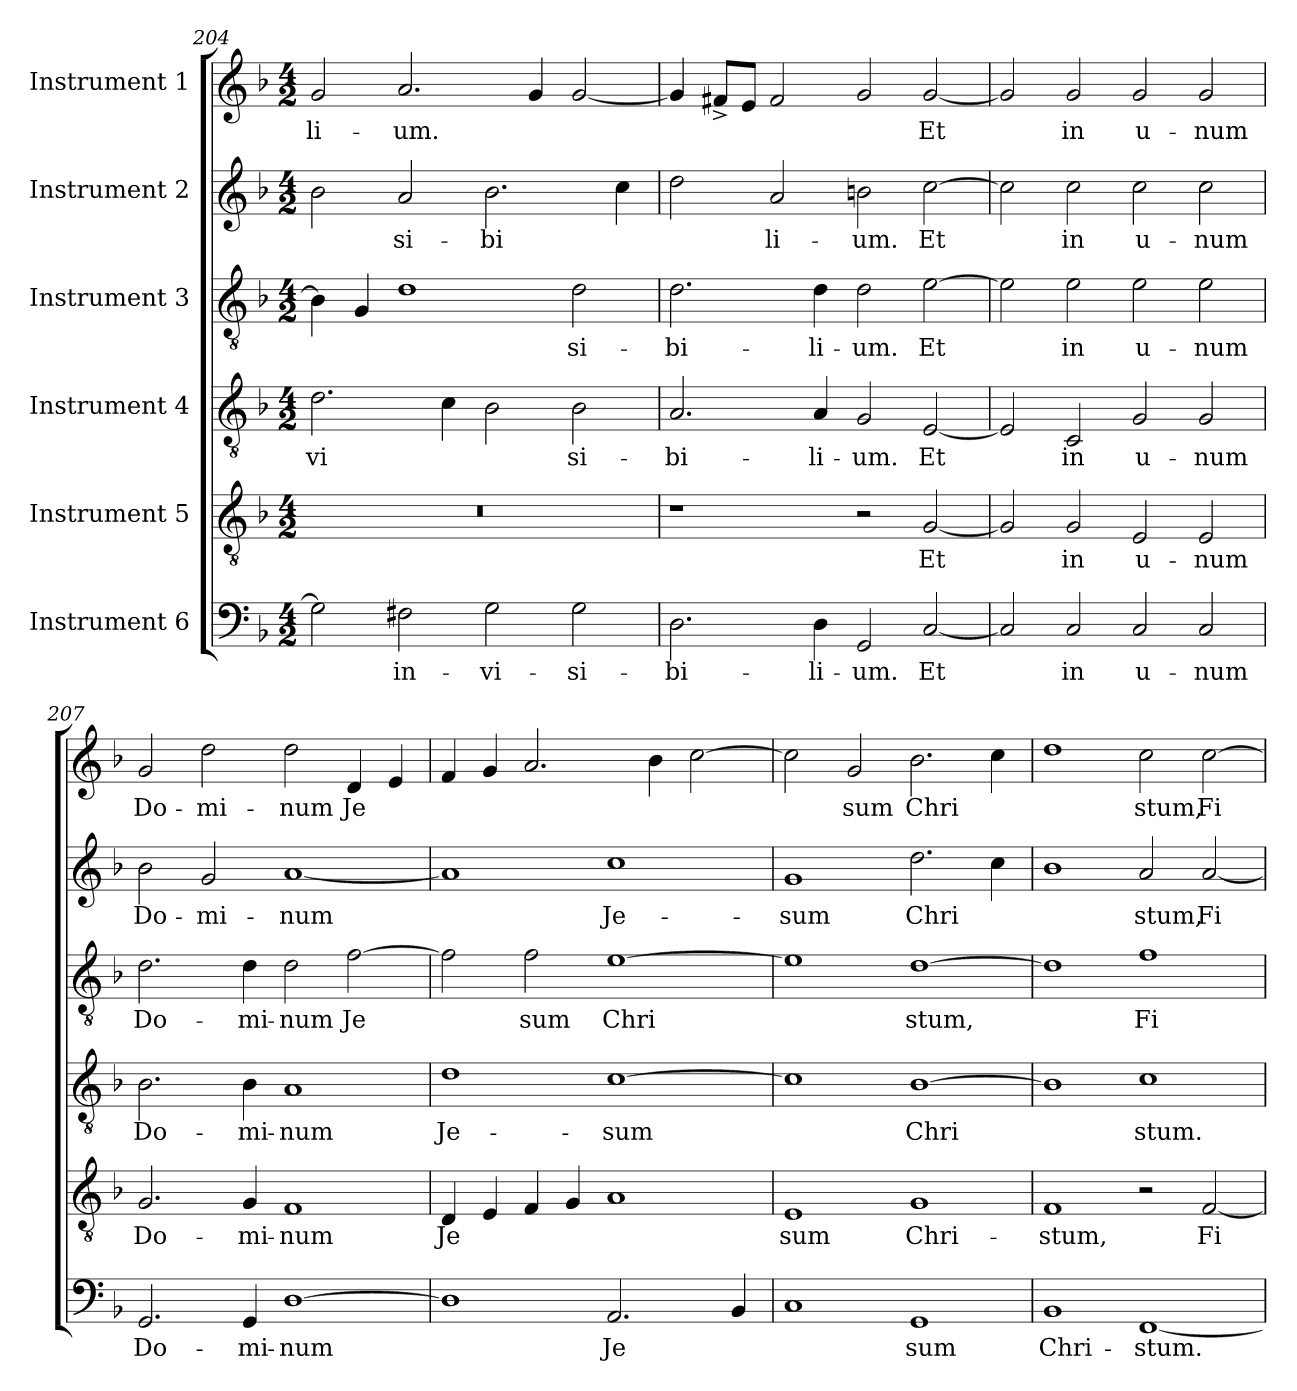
**kern	**text	**kern	**text	**kern	**text	**kern	**text	**kern	**text	**kern	**text
*part6	*part6	*part5	*part5	*part4	*part4	*part3	*part3	*part2	*part2	*part1	*part1
*staff6	*staff6	*staff5	*staff5	*staff4	*staff4	*staff3	*staff3	*staff2	*staff2	*staff1	*staff1
*I"Instrument 6	*	*I"Instrument 5	*	*I"Instrument 4	*	*I"Instrument 3	*	*I"Instrument 2	*	*I"Instrument 1	*
*clefF4	*	*clefGv2	*	*clefGv2	*	*clefGv2	*	*clefG2	*	*clefG2	*
*k[b-]	*	*k[b-]	*	*k[b-]	*	*k[b-]	*	*k[b-]	*	*k[b-]	*
*F:	*	*F:	*	*F:	*	*F:	*	*F:	*	*F:	*
*M4/2	*	*M4/2	*	*M4/2	*	*M4/2	*	*M4/2	*	*M4/2	*
=204	=204	=204	=204	=204	=204	=204	=204	=204	=204	=204	=204
!	!LO:LY:b:cj	!	!	!	!LO:LY:b:cj	!	!LO:LY:b:cj	!	!LO:LY:b:cj	!	!LO:LY:b:cj
2G\]	.	0r	.	2.d\	-vi-	4B-\]	--	2b-\	--	2g/	-li-
!	!	!	!	!	!	!	!LO:LY:b:cj	!	!	!	!
.	.	.	.	.	.	4G/	--	.	.	.	.
!	!LO:LY:b:cj	!	!	!	!	!	!LO:LY:b:cj	!	!LO:LY:b:cj	!	!LO:LY:b:cj
2F#X\	in-	.	.	.	.	1d	--	2a/	-si-	2.a/	-um.
!	!	!	!	!	!LO:LY:b:cj	!	!	!	!	!	!
.	.	.	.	4c\	--	.	.	.	.	.	.
!	!LO:LY:b:cj	!	!	!	!LO:LY:b:cj	!	!	!	!LO:LY:b:cj	!	!
2G\	-vi-	.	.	2B-\	--	.	.	2.b-\	-bi-	.	.
!	!	!	!	!	!	!	!	!	!	!	!LO:LY:b:cj
.	.	.	.	.	.	.	.	.	.	4g/	.
!	!LO:LY:b:cj	!	!	!	!LO:LY:b:cj	!	!LO:LY:b:cj	!	!	!	!LO:LY:b:cj
2G\	-si-	.	.	2B-\	-si-	2d\	-si-	.	.	[<2g/	.
!	!	!	!	!	!	!	!	!	!LO:LY:b:cj	!	!
.	.	.	.	.	.	.	.	4cc\	--	.	.
=205	=205	=205	=205	=205	=205	=205	=205	=205	=205	=205	=205
!	!LO:LY:b:cj	!	!	!	!LO:LY:b:cj	!	!LO:LY:b:cj	!	!LO:LY:b:cj	!	!LO:LY:b:cj
2.D\	-bi-	1r	.	2.A/	-bi-	2.d\	-bi-	2dd\	--	4g/]	.
!	!	!	!	!	!	!	!	!	!	!	!LO:LY:b:cj
.	.	.	.	.	.	.	.	.	.	8f#X^>/L	.
!	!	!	!	!	!	!	!	!	!	!	!LO:LY:b:cj
.	.	.	.	.	.	.	.	.	.	8e/J	.
!	!	!	!	!	!	!	!	!	!LO:LY:b:cj	!	!LO:LY:b:cj
.	.	.	.	.	.	.	.	2a/	-li-	2f#/	.
!	!LO:LY:b:cj	!	!	!	!LO:LY:b:cj	!	!LO:LY:b:cj	!	!	!	!
4D\	-li-	.	.	4A/	-li-	4d\	-li-	.	.	.	.
!	!LO:LY:b:cj	!	!	!	!LO:LY:b:cj	!	!LO:LY:b:cj	!	!LO:LY:b:cj	!	!LO:LY:b:cj
2GG/	-um.	2r	.	2G/	-um.	2d\	-um.	2b\	-um.	2g/	.
!	!LO:LY:b:cj	!	!LO:LY:b:cj	!	!LO:LY:b:cj	!	!LO:LY:b:cj	!	!LO:LY:b:cj	!	!LO:LY:b:cj
[<2C/	Et	[<2G/	Et	[<2E/	Et	[>2e\	Et	[>2cc\	Et	[<2g/	Et
=206	=206	=206	=206	=206	=206	=206	=206	=206	=206	=206	=206
!	!LO:LY:b:cj	!	!LO:LY:b:cj	!	!LO:LY:b:cj	!	!LO:LY:b:cj	!	!LO:LY:b:cj	!	!LO:LY:b:cj
2C/]	.	2G/]	.	2E/]	.	2e\]	.	2cc\]	.	2g/]	.
!	!LO:LY:b:cj	!	!LO:LY:b:cj	!	!LO:LY:b:cj	!	!LO:LY:b:cj	!	!LO:LY:b:cj	!	!LO:LY:b:cj
2C/	in	2G/	in	2C/	in	2e\	in	2cc\	in	2g/	in
!	!LO:LY:b:cj	!	!LO:LY:b:cj	!	!LO:LY:b:cj	!	!LO:LY:b:cj	!	!LO:LY:b:cj	!	!LO:LY:b:cj
2C/	u-	2E/	u-	2G/	u-	2e\	u-	2cc\	u-	2g/	u-
!	!LO:LY:b:cj	!	!LO:LY:b:cj	!	!LO:LY:b:cj	!	!LO:LY:b:cj	!	!LO:LY:b:cj	!	!LO:LY:b:cj
2C/	-num	2E/	-num	2G/	-num	2e\	-num	2cc\	-num	2g/	-num
=207	=207	=207	=207	=207	=207	=207	=207	=207	=207	=207	=207
!	!LO:LY:b:cj	!	!LO:LY:b:cj	!	!LO:LY:b:cj	!	!LO:LY:b:cj	!	!LO:LY:b:cj	!	!LO:LY:b:cj
2.GG/	Do-	2.G/	Do-	2.B-\	Do-	2.d\	Do-	2b-\	Do-	2g/	Do-
!	!	!	!	!	!	!	!	!	!LO:LY:b:cj	!	!LO:LY:b:cj
.	.	.	.	.	.	.	.	2g/	-mi-	2dd\	-mi-
!	!LO:LY:b:cj	!	!LO:LY:b:cj	!	!LO:LY:b:cj	!	!LO:LY:b:cj	!	!	!	!
4GG/	-mi-	4G/	-mi-	4B-\	-mi-	4d\	-mi-	.	.	.	.
!	!LO:LY:b:cj	!	!LO:LY:b:cj	!	!LO:LY:b:cj	!	!LO:LY:b:cj	!	!LO:LY:b:cj	!	!LO:LY:b:cj
[>1D	-num	1F	-num	1A	-num	2d\	-num	[<1a	-num	2dd\	-num
!	!	!	!	!	!	!	!LO:LY:b:cj	!	!	!	!LO:LY:b:cj
.	.	.	.	.	.	[>2f\	Je-	.	.	4d/	Je-
!	!	!	!	!	!	!	!	!	!	!	!LO:LY:b:cj
.	.	.	.	.	.	.	.	.	.	4e/	--
=208	=208	=208	=208	=208	=208	=208	=208	=208	=208	=208	=208
!	!LO:LY:b:cj	!	!LO:LY:b:cj	!	!LO:LY:b:cj	!	!LO:LY:b:cj	!	!LO:LY:b:cj	!	!LO:LY:b:cj
1D]	.	4D/	Je-	1d	Je-	2f\]	--	1a]	.	4f/	--
!	!	!	!LO:LY:b:cj	!	!	!	!	!	!	!	!LO:LY:b:cj
.	.	4E/	--	.	.	.	.	.	.	4g/	--
!	!	!	!LO:LY:b:cj	!	!	!	!LO:LY:b:cj	!	!	!	!LO:LY:b:cj
.	.	4F/	--	.	.	2f\	-sum	.	.	2.a/	--
!	!	!	!LO:LY:b:cj	!	!	!	!	!	!	!	!
.	.	4G/	--	.	.	.	.	.	.	.	.
!	!LO:LY:b:cj	!	!LO:LY:b:cj	!	!LO:LY:b:cj	!	!LO:LY:b:cj	!	!LO:LY:b:cj	!	!
2.AA/	Je-	1A	--	[>1c	-sum	[>1e	Chri-	1cc	Je-	.	.
!	!	!	!	!	!	!	!	!	!	!	!LO:LY:b:cj
.	.	.	.	.	.	.	.	.	.	4b-\	--
!	!	!	!	!	!	!	!	!	!	!	!LO:LY:b:cj
.	.	.	.	.	.	.	.	.	.	[>2cc\	--
!	!LO:LY:b:cj	!	!	!	!	!	!	!	!	!	!
4BB-/	--	.	.	.	.	.	.	.	.	.	.
!!LO:PB:g=z
=209	=209	=209	=209	=209	=209	=209	=209	=209	=209	=209	=209
!	!LO:LY:b:cj	!	!LO:LY:b:cj	!	!LO:LY:b:cj	!	!LO:LY:b:cj	!	!LO:LY:b:cj	!	!LO:LY:b:cj
1C	--	1E	-sum	1c]	.	1e]	--	1g	-sum	2cc\]	--
!	!	!	!	!	!	!	!	!	!	!	!LO:LY:b:cj
.	.	.	.	.	.	.	.	.	.	2g/	-sum
!	!LO:LY:b:cj	!	!LO:LY:b:cj	!	!LO:LY:b:cj	!	!LO:LY:b:cj	!	!LO:LY:b:cj	!	!LO:LY:b:cj
1GG	-sum	1G	Chri-	[>1B-	Chri-	[>1d	-stum,	2.dd\	Chri-	2.b-\	Chri-
!	!	!	!	!	!	!	!	!	!LO:LY:b:cj	!	!LO:LY:b:cj
.	.	.	.	.	.	.	.	4cc\	--	4cc\	--
=210	=210	=210	=210	=210	=210	=210	=210	=210	=210	=210	=210
!	!LO:LY:b:cj	!	!LO:LY:b:cj	!	!LO:LY:b:cj	!	!LO:LY:b:cj	!	!LO:LY:b:cj	!	!LO:LY:b:cj
1BB-	Chri-	1F	-stum,	1B-]	--	1d]	.	1b-	--	1dd	--
!	!LO:LY:b:cj	!	!	!	!LO:LY:b:cj	!	!LO:LY:b:cj	!	!LO:LY:b:cj	!	!LO:LY:b:cj
[<1FF	-stum.	2r	.	1c	-stum.	1f	Fi-	2a/	-stum,	2cc\	-stum,
!	!	!	!LO:LY:b:cj	!	!	!	!	!	!LO:LY:b:cj	!	!LO:LY:b:cj
.	.	[<2F/	Fi-	.	.	.	.	[<2a/	Fi-	[>2cc\	Fi-
=	=	=	=	=	=	=	=	=	=	=	=
*-	*-	*-	*-	*-	*-	*-	*-	*-	*-	*-	*-
